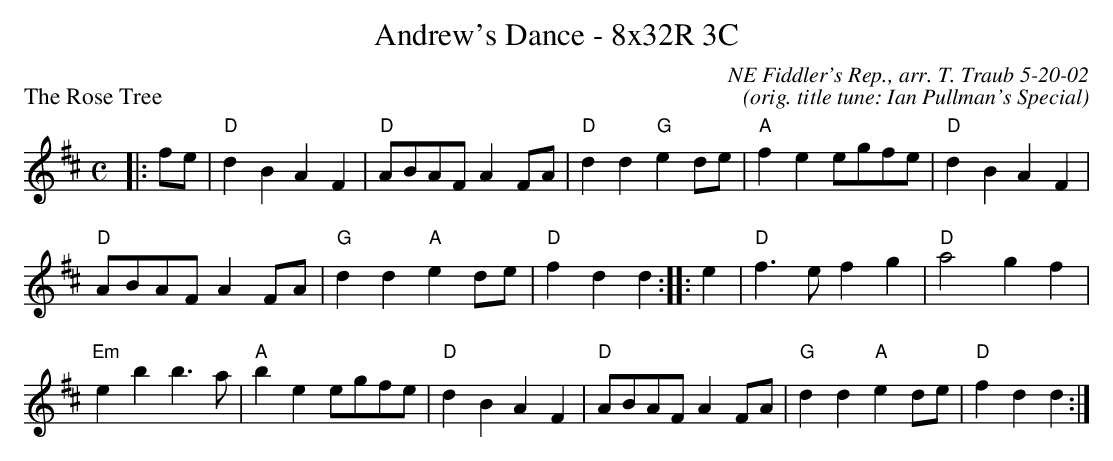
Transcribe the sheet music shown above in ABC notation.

X:1
T: Andrew's Dance - 8x32R 3C
P: The Rose Tree
C: NE Fiddler's Rep., arr. T. Traub 5-20-02
C: (orig. title tune: Ian Pullman's Special)
M: C
L: 1/4
K: D
|: f/e/|"D"d B A F| "D"A/B/A/F/ A F/A/|"D"d d "G"e d/e/|"A"f e e/g/f/e/|"D"d B A F|
"D"A/B/A/F/ A F/A/|"G"d d "A"e d/e/|"D"f d d :||: e |"D"f>e f g |"D"a2 g f|
"Em"e b b>a|"A"b e e/g/f/e/|"D"d B A F| "D"A/B/A/F/ A F/A/|"G"d d "A"e d/e/|"D"f d d :|
